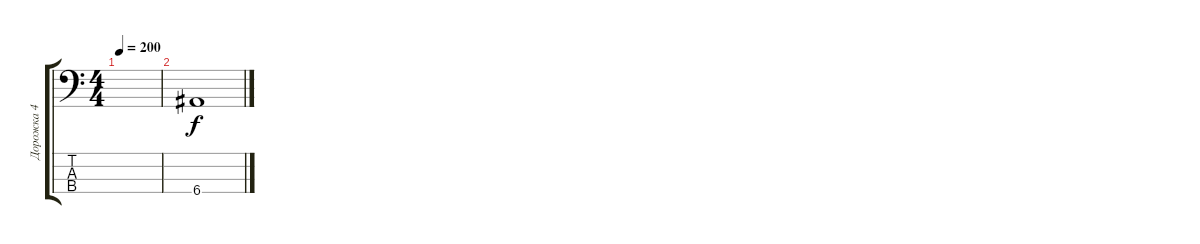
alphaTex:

\track ("Дорожка 4" "Дорожка 4") {instrument electricbassfinger}
\staff {score tabs}
\tuning (G2 D2 A1 E1) {hide}
\ts (4 4)
\tempo 200
\clef f4
\ks c
|
6.4.1
